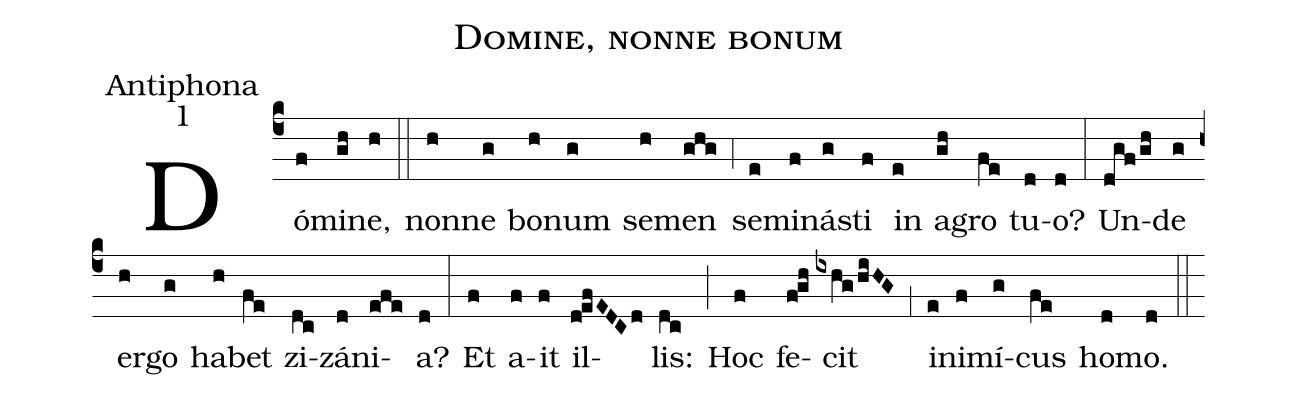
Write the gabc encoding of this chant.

name:Domine, nonne bonum;
office-part:Antiphona;
mode:1;
%%
(c4) Dó(f)mi(gh)ne,(h) (::)
non(h)ne(g) bo(h)num(g) se(h)men(ghg) (,4) se(e)mi(f)ná(g)sti(f) in(e) a(gh)gro(fe) tu(d)o?(d) (:)
Un(dgf/gh)de(g) er(h)go(g) ha(h)bet(fe) zi(dc)zá(d)ni(efe)a?(d) (:)
Et(f) a(f)it(f) il(d!efEDCd)lis:(dc) (;) Hoc(f) fe(f!gh)cit(ixhg/hiHG) (,1) i(e)ni(f)mí(g)cus(fe) ho(d)mo.(d) (::)
